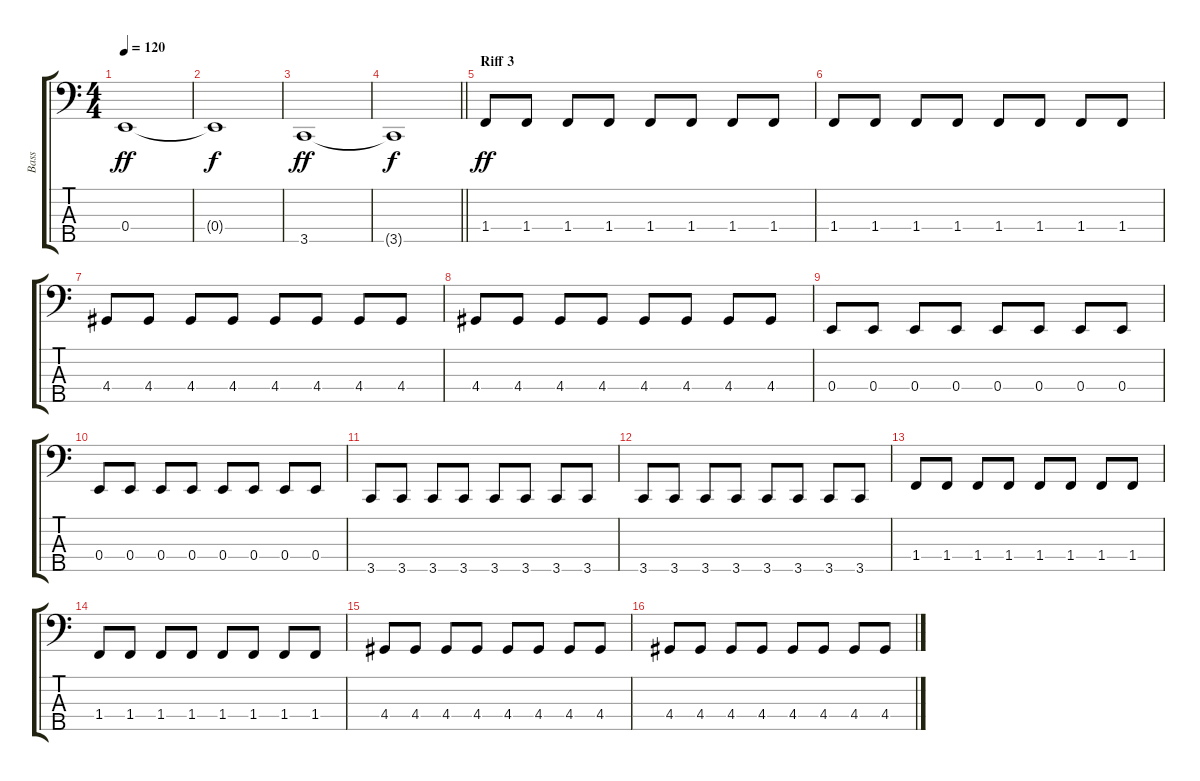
\track ("Bass" "Bass") {instrument electricbasspick}
\staff {score tabs}
\tuning (G2 D2 A1 E1 A0) {hide}
\ts (4 4)
\tempo 120
\clef f4
\ks c
0.4.1{dy ff} |
0.4{t}.1{dy f} |
3.5.1{dy ff} |
\barLineRight lightlight
3.5{t}.1{dy f} |
\section ("" "Riff 3")
1.4.8{dy ff} 1.4.8 1.4.8 1.4.8 1.4.8 1.4.8 1.4.8 1.4.8 |
1.4.8 1.4.8 1.4.8 1.4.8 1.4.8 1.4.8 1.4.8 1.4.8 |
4.4.8 4.4.8 4.4.8 4.4.8 4.4.8 4.4.8 4.4.8 4.4.8 |
4.4.8 4.4.8 4.4.8 4.4.8 4.4.8 4.4.8 4.4.8 4.4.8 |
0.4.8 0.4.8 0.4.8 0.4.8 0.4.8 0.4.8 0.4.8 0.4.8 |
0.4.8 0.4.8 0.4.8 0.4.8 0.4.8 0.4.8 0.4.8 0.4.8 |
3.5.8 3.5.8 3.5.8 3.5.8 3.5.8 3.5.8 3.5.8 3.5.8 |
3.5.8 3.5.8 3.5.8 3.5.8 3.5.8 3.5.8 3.5.8 3.5.8 |
1.4.8 1.4.8 1.4.8 1.4.8 1.4.8 1.4.8 1.4.8 1.4.8 |
1.4.8 1.4.8 1.4.8 1.4.8 1.4.8 1.4.8 1.4.8 1.4.8 |
4.4.8 4.4.8 4.4.8 4.4.8 4.4.8 4.4.8 4.4.8 4.4.8 |
4.4.8 4.4.8 4.4.8 4.4.8 4.4.8 4.4.8 4.4.8 4.4.8
